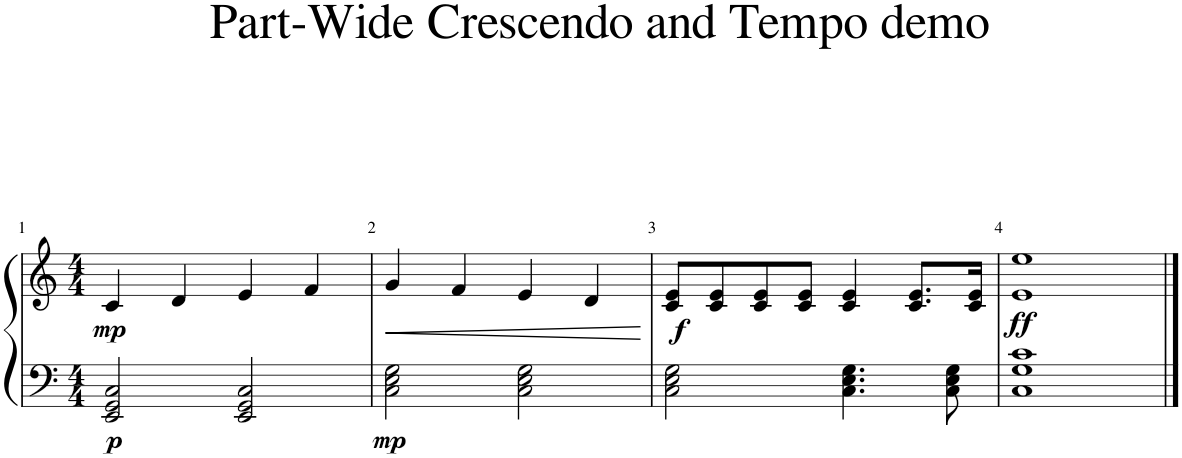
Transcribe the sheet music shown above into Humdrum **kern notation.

**kern	**kern	**dynam
*part1	*part1	*part1
*staff2	*staff1	*staff1/2
*I"Piano	*	*
*I'Pno.	*	*
*clefF4	*clefG2	*
*k[]	*k[]	*
*M4/4	*M4/4	*
=1	=1	=1
!	!	!LO:DY:b=2
!	!	!LO:DY:n=1:b
2EE/ 2GG/ 2C/	4c/	p mp
.	4d/	.
2EE/ 2GG/ 2C/	4e/	.
.	4f/	.
=2	=2	=2
!	!	!LO:HP:b
!	!	!LO:DY:n=1:b=2
2C\ 2E\ 2G\	4g/	< mp
.	4f/	.
2C\ 2E\ 2G\	4e/	.
.	4d/	.
.	.	[
=3	=3	=3
!	!	!LO:DY:b
2C\ 2E\ 2G\	8c/ 8e/L	f
.	8c/ 8e/	.
.	8c/ 8e/	.
.	8c/ 8e/J	.
4.C\ 4.E\ 4.G\	4c/ 4e/	.
.	8.c/ 8.e/L	.
8C\ 8E\ 8G\	.	.
.	16c/ 16e/Jk	.
=4	=4	=4
!	!	!LO:DY:b
1C 1G 1c	1e 1ee	ff
==	==	==
*-	*-	*-
